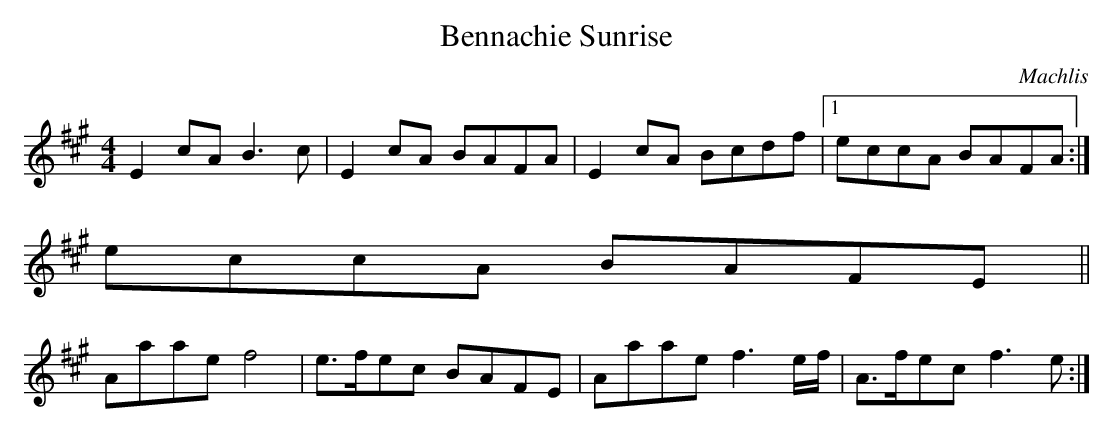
X:1
T:Bennachie Sunrise
C:Machlis
M:4/4
L:1/8
K:A
E2 cA B3 c | E2 cA BAFA | E2 cA Bcdf    |1 eccA BAFA :|
                                         2 eccA BAFE ||
Aaae  f4   | e>fec BAFE | Aaae  f3 e/f/ | A>fec f3 e :|
